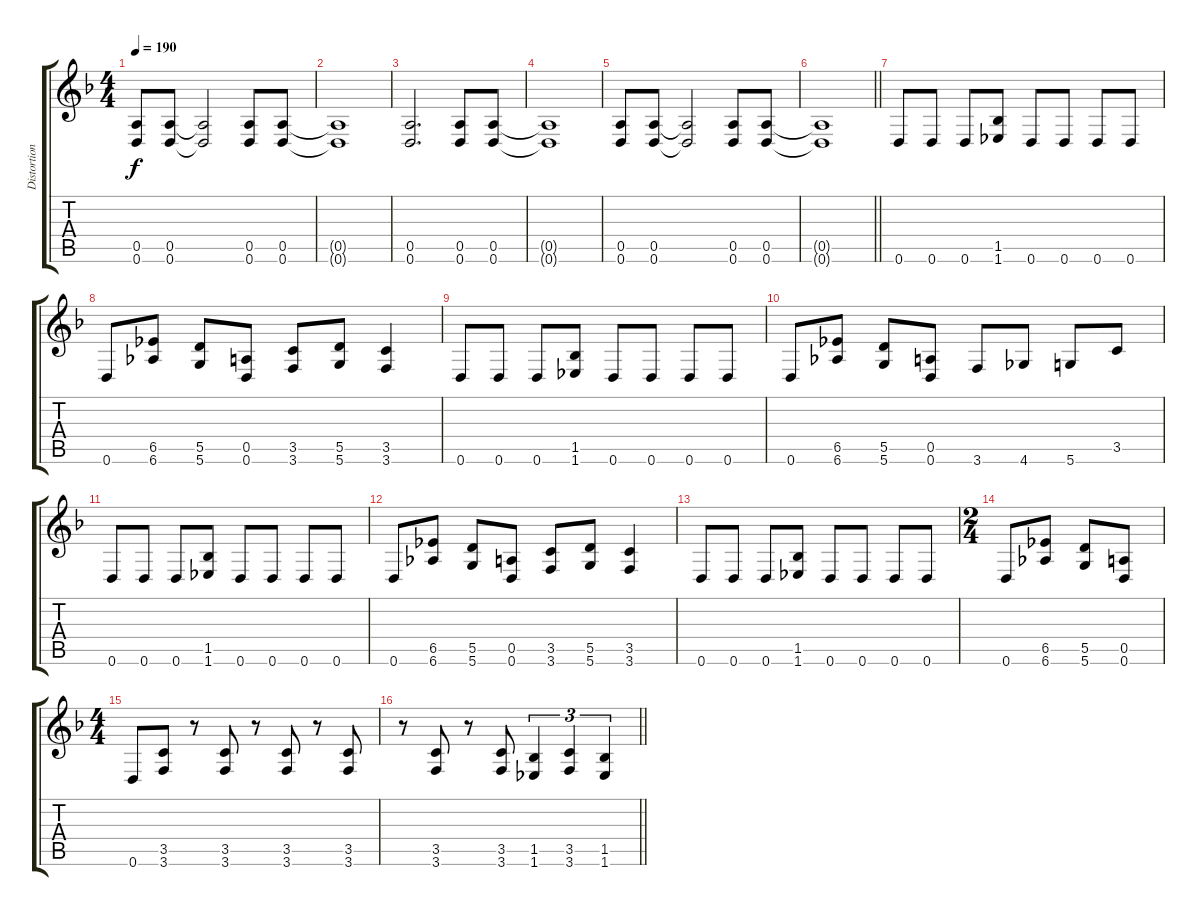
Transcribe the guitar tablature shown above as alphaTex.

\track ("Distortion" "Distortion") {instrument distortionguitar}
\staff {score tabs}
\tuning (E4 B3 G3 D3 A2 D2) {hide}
\ts (4 4)
\tempo 190
\clef g2
\ks f
(0.5 0.6).8{dy f} (0.5 0.6).8 (0.5{t} 0.6{t}).2 (0.5 0.6).8 (0.5 0.6).8 |
(0.5{t} 0.6{t}).1 |
(0.5 0.6).2{d} (0.5 0.6).8 (0.5 0.6).8 |
(0.5{t} 0.6{t}).1 |
(0.5 0.6).8 (0.5 0.6).8 (0.5{t} 0.6{t}).2 (0.5 0.6).8 (0.5 0.6).8 |
\barLineRight lightlight
(0.5{t} 0.6{t}).1 |
0.6.8 0.6.8 0.6.8 (1.5 1.6).8 0.6.8 0.6.8 0.6.8 0.6.8 |
0.6.8 (6.5 6.6).8 (5.5 5.6).8 (0.5 0.6).8 (3.5 3.6).8 (5.5 5.6).8 (3.5 3.6).4 |
0.6.8 0.6.8 0.6.8 (1.5 1.6).8 0.6.8 0.6.8 0.6.8 0.6.8 |
0.6.8 (6.5 6.6).8 (5.5 5.6).8 (0.5 0.6).8 3.6.8 4.6.8 5.6.8 3.5.8 |
0.6.8 0.6.8 0.6.8 (1.5 1.6).8 0.6.8 0.6.8 0.6.8 0.6.8 |
0.6.8 (6.5 6.6).8 (5.5 5.6).8 (0.5 0.6).8 (3.5 3.6).8 (5.5 5.6).8 (3.5 3.6).4 |
0.6.8 0.6.8 0.6.8 (1.5 1.6).8 0.6.8 0.6.8 0.6.8 0.6.8 |
\ts (2 4)
0.6.8 (6.5 6.6).8 (5.5 5.6).8 (0.5 0.6).8 |
\ts (4 4)
0.6.8 (3.5 3.6).8 r.8 (3.5 3.6).8 r.8 (3.5 3.6).8 r.8 (3.5 3.6).8 |
\barLineRight lightlight
r.8 (3.5 3.6).8 r.8 (3.5 3.6).8 (1.5 1.6).4{tu (3 2)} (3.5 3.6).4{tu (3 2)} (1.5 1.6).4{tu (3 2)}
